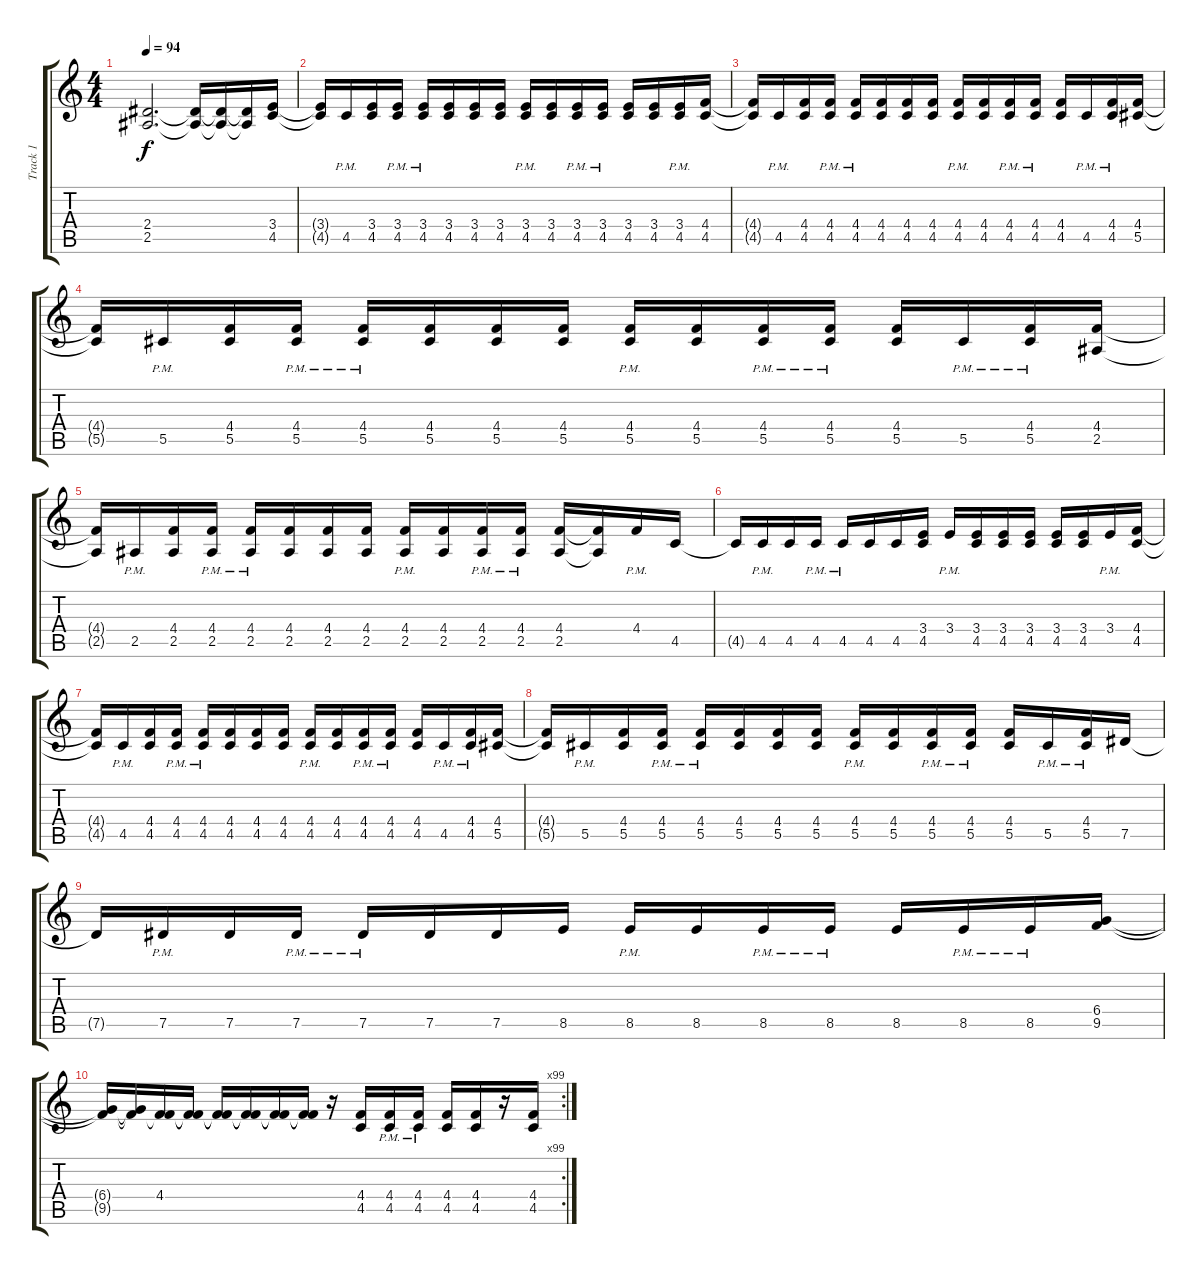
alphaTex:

\track ("Track 1" "Track 1") {instrument overdrivenguitar}
\staff {score tabs}
\tuning (Eb4 Bb3 Gb3 Db3 Ab2 Db2) {hide}
\ts (4 4)
\tempo 94
\clef g2
\ks c
(2.4 2.5).2{d dy f} (2.4{t} 2.5{t}).16 (2.4{t} 2.5{t}).16 (2.4{t} 2.5{t}).16 (3.4 4.5).16 |
(3.4{t} 4.5{t}).16 4.5{pm}.16 (3.4 4.5).16 (3.4{pm} 4.5{pm}).16 (3.4{pm} 4.5{pm}).16 (3.4 4.5).16 (3.4 4.5).16 (3.4 4.5).16 (3.4{pm} 4.5{pm}).16 (3.4 4.5).16 (3.4{pm} 4.5{pm}).16 (3.4{pm} 4.5{pm}).16 (3.4 4.5).16 (3.4 4.5).16 (3.4{pm} 4.5{pm}).16 (4.4 4.5).16 |
(4.4{t} 4.5{t}).16 4.5{pm}.16 (4.4 4.5).16 (4.4{pm} 4.5{pm}).16 (4.4{pm} 4.5{pm}).16 (4.4 4.5).16 (4.4 4.5).16 (4.4 4.5).16 (4.4{pm} 4.5{pm}).16 (4.4 4.5).16 (4.4{pm} 4.5{pm}).16 (4.4{pm} 4.5{pm}).16 (4.4 4.5).16 4.5{pm}.16 (4.4{pm} 4.5{pm}).16 (4.4 5.5).16 |
(4.4{t} 5.5{t}).16 5.5{pm}.16 (4.4 5.5).16 (4.4{pm} 5.5{pm}).16 (4.4{pm} 5.5{pm}).16 (4.4 5.5).16 (4.4 5.5).16 (4.4 5.5).16 (4.4{pm} 5.5{pm}).16 (4.4 5.5).16 (4.4{pm} 5.5{pm}).16 (4.4{pm} 5.5{pm}).16 (4.4 5.5).16 5.5{pm}.16 (4.4{pm} 5.5{pm}).16 (4.4 2.5).16 |
(4.4{t} 2.5{t}).16 2.5{pm}.16 (4.4 2.5).16 (4.4{pm} 2.5{pm}).16 (4.4{pm} 2.5{pm}).16 (4.4 2.5).16 (4.4 2.5).16 (4.4 2.5).16 (4.4{pm} 2.5{pm}).16 (4.4 2.5).16 (4.4{pm} 2.5{pm}).16 (4.4{pm} 2.5{pm}).16 (4.4 2.5).16 (4.4{t} 2.5{t}).16 4.4{pm}.16 4.5.16 |
4.5{t}.16 4.5{pm}.16 4.5.16 4.5{pm}.16 4.5{pm}.16 4.5.16 4.5.16 (3.4 4.5).16 3.4{pm}.16 (3.4 4.5).16 (3.4 4.5).16 (3.4 4.5).16 (3.4 4.5).16 (3.4 4.5).16 3.4{pm}.16 (4.4 4.5).16 |
(4.4{t} 4.5{t}).16 4.5{pm}.16 (4.4 4.5).16 (4.4{pm} 4.5{pm}).16 (4.4{pm} 4.5{pm}).16 (4.4 4.5).16 (4.4 4.5).16 (4.4 4.5).16 (4.4{pm} 4.5{pm}).16 (4.4 4.5).16 (4.4{pm} 4.5{pm}).16 (4.4{pm} 4.5{pm}).16 (4.4 4.5).16 4.5{pm}.16 (4.4{pm} 4.5{pm}).16 (4.4 5.5).16 |
(4.4{t} 5.5{t}).16 5.5{pm}.16 (4.4 5.5).16 (4.4{pm} 5.5{pm}).16 (4.4{pm} 5.5{pm}).16 (4.4 5.5).16 (4.4 5.5).16 (4.4 5.5).16 (4.4{pm} 5.5{pm}).16 (4.4 5.5).16 (4.4{pm} 5.5{pm}).16 (4.4{pm} 5.5{pm}).16 (4.4 5.5).16 5.5{pm}.16 (4.4{pm} 5.5{pm}).16 7.5.16 |
7.5{t}.16 7.5{pm}.16 7.5.16 7.5{pm}.16 7.5{pm}.16 7.5.16 7.5.16 8.5.16 8.5{pm}.16 8.5.16 8.5{pm}.16 8.5{pm}.16 8.5.16 8.5{pm}.16 8.5{pm}.16 (6.4 9.5).16 |
\rc 99
(6.4{t} 9.5{t}).16 (6.4{t} 9.5{t}).16 (4.4 9.5{t}).16 (4.4{t} 9.5{t}).16 (4.4{t} 9.5{t}).16 (4.4{t} 9.5{t}).16 (4.4{t} 9.5{t}).16 (4.4{t} 9.5{t}).16 r.16 (4.4 4.5).16 (4.4{pm} 4.5{pm}).16 (4.4{pm} 4.5{pm}).16 (4.4 4.5).16 (4.4 4.5).16 r.16 (4.4 4.5).16
